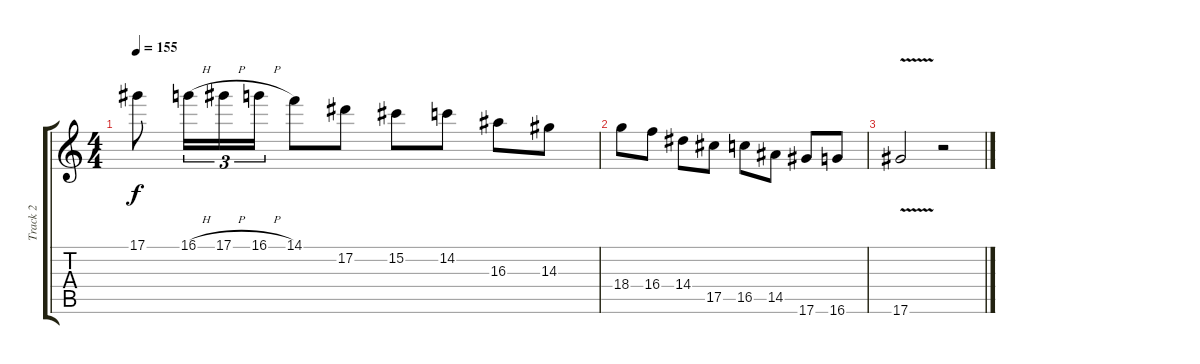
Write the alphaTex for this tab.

\track ("Track 2" "Track 2") {instrument distortionguitar}
\staff {score tabs}
\tuning (Eb4 Bb3 Gb3 Db3 Ab2 Eb2) {hide}
\ts (4 4)
\tempo 155
\clef g2
\ks c
17.1.8{dy f} 16.1{h}.16{tu (3 2)} 17.1{h}.16{tu (3 2)} 16.1{h}.16{tu (3 2)} 14.1.8 17.2.8 15.2.8 14.2.8 16.3.8 14.3.8 |
18.4.8 16.4.8 14.4.8 17.5.8 16.5.8 14.5.8 17.6.8 16.6.8 |
17.6{v}.2 r.2
